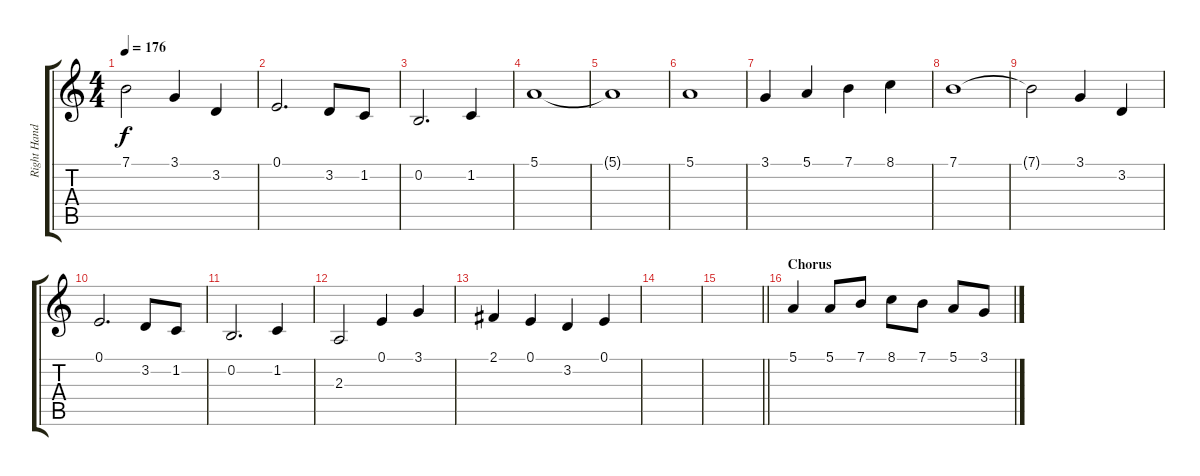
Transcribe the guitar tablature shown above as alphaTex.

\track ("Right Hand" "Right Hand") {instrument stringensemble1}
\staff {score tabs}
\tuning (E4 B3 G3 D3 A2 E2) {hide}
\ts (4 4)
\tempo 176
\clef g2
\ks c
7.1{t}.2{dy f} 3.1.4 3.2.4 |
0.1.2{d} 3.2.8 1.2.8 |
0.2.2{d} 1.2.4 |
5.1.1 |
5.1{t}.1 |
5.1.1 |
3.1.4 5.1.4 7.1.4 8.1.4 |
7.1.1 |
7.1{t}.2 3.1.4 3.2.4 |
0.1.2{d} 3.2.8 1.2.8 |
0.2.2{d} 1.2.4 |
2.3.2 0.1.4 3.1.4 |
2.1.4 0.1.4 3.2.4 0.1.4 |
|
\barLineRight lightlight
|
\section ("" "Chorus")
5.1.4 5.1.8 7.1.8 8.1.8 7.1.8 5.1.8 3.1.8
